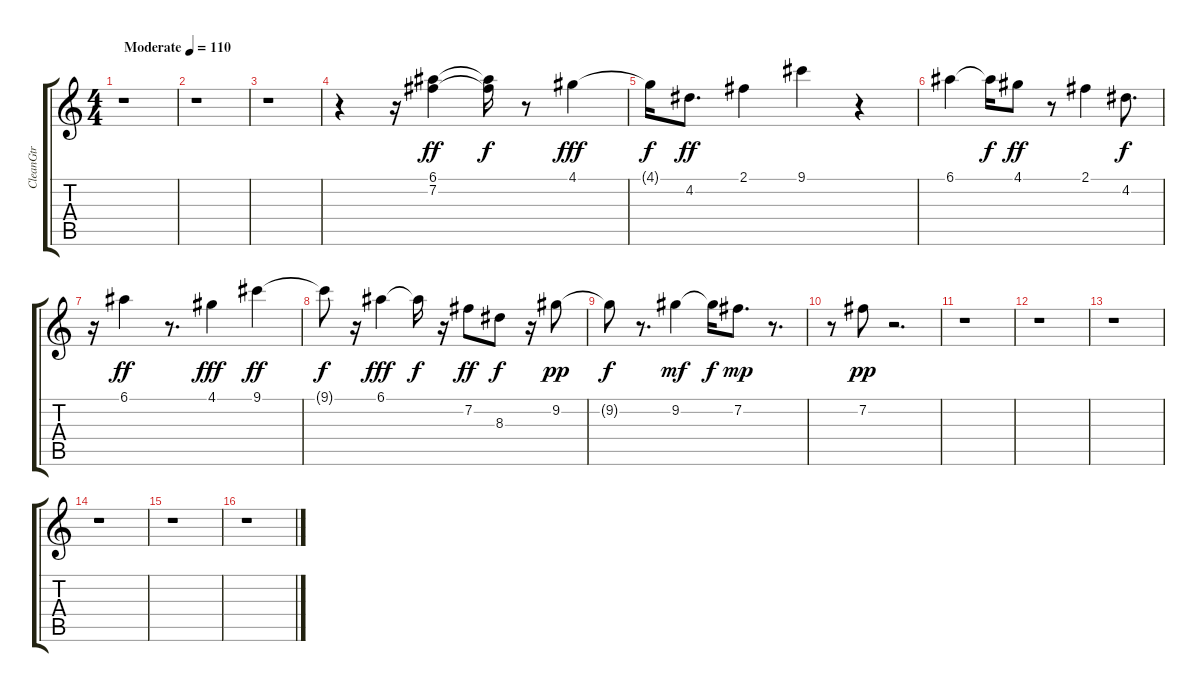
\track ("CleanGtr" "CleanGtr") {instrument electricguitarclean}
\staff {score tabs}
\tuning (E4 B3 G3 D3 A2 E2) {hide}
\ts (4 4)
\tempo (110 "Moderate")
\clef g2
\ks c
r.1{dy ff instrument electricguitarclean} |
r.1 |
r.1 |
r.4 r.16 (6.1 7.2).4{balance 0} (6.1{t} 7.2{t}).16{dy f} r.8 4.1.4{dy fff} |
4.1{t}.16{dy f} 4.2.8{d dy ff balance 16} 2.1.4 9.1.4 r.4 |
6.1.4{balance 8} 6.1{t}.16{dy f} 4.1.8{dy ff} r.8 2.1.4 4.2.8{d dy f} |
r.16 6.1.4{dy ff} r.8{d} 4.1.4{dy fff balance 16} 9.1.4{dy ff} |
9.1{t}.8{dy f} r.16 6.1.4{dy fff} 6.1{t}.16{dy f} r.16 7.2.8{dy ff} 8.3.8{dy f balance 0} r.16 9.2.8{dy pp} |
9.2{t}.8{dy f} r.8{d} 9.2.4{dy mf} 9.2{t}.16{dy f} 7.2.8{d dy mp balance 8} r.8{d} |
r.8 7.2.8{dy pp} r.2{d} |
r.1 |
r.1 |
r.1 |
r.1 |
r.1 |
r.1
